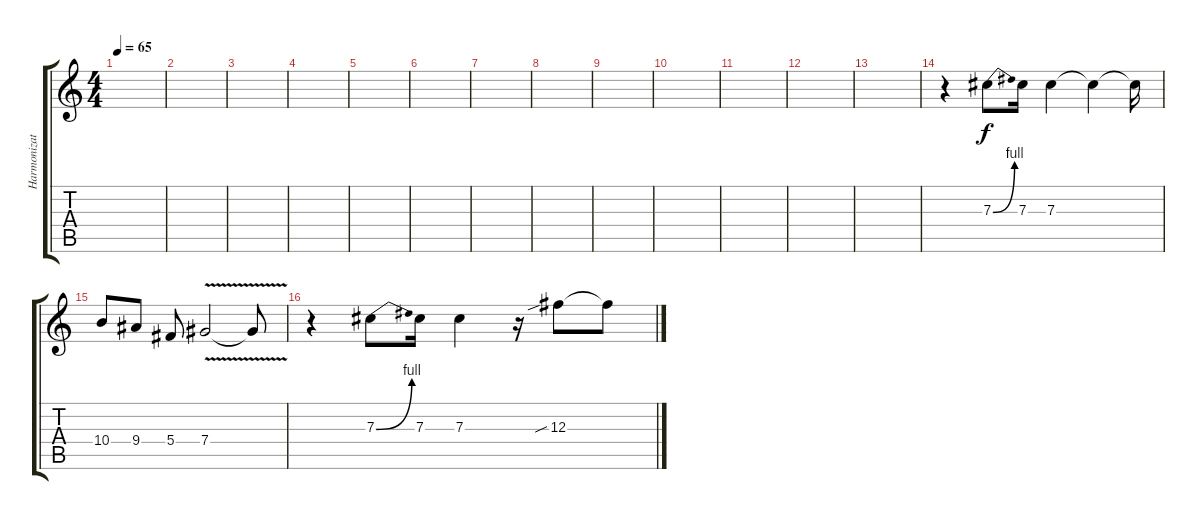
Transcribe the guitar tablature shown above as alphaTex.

\track ("Harmonizator" "Harmonizat") {instrument overdrivenguitar}
\staff {score tabs}
\tuning (Eb4 Bb3 Gb3 Db3 Ab2 Eb2) {hide}
\ts (4 4)
\tempo 65
\clef g2
\ks c
|
|
|
|
|
|
|
|
|
|
|
|
|
r.4 7.3{be (bend 0 0 60 4)}.8 7.3.16 7.3.4 7.3{t}.4 7.3{t}.16 |
10.4.8 9.4.8 5.4.8 7.4{v}.2 7.4{t}.8 |
r.4 7.3{be (bend 0 0 60 4)}.8 7.3.16 7.3.4 r.16 12.3{sib}.8 12.3{t}.8
